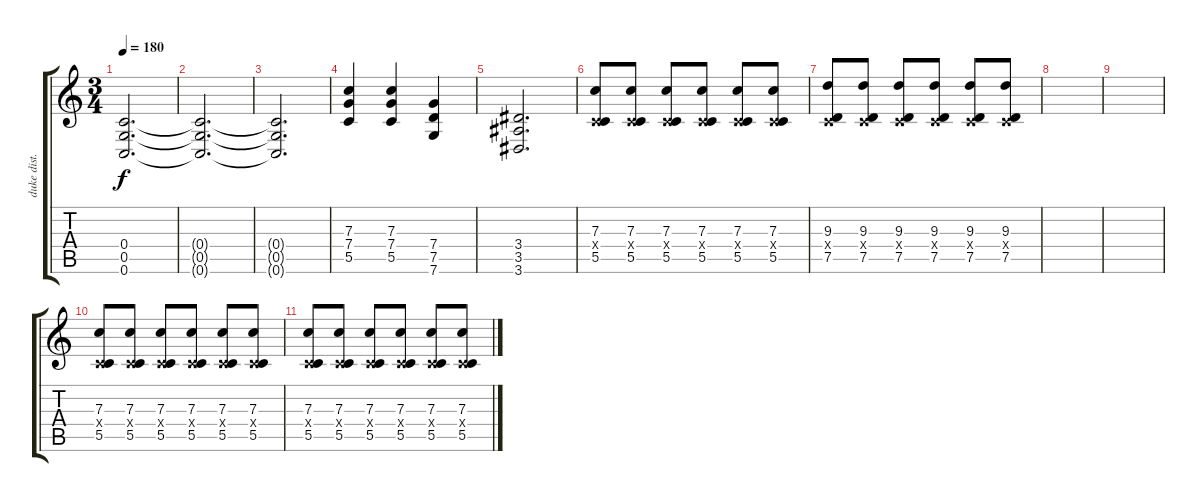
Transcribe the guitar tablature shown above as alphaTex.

\track ("duke dist." "duke dist.") {instrument distortionguitar}
\staff {score tabs}
\tuning (D4 A3 F3 C3 G2 C2) {hide}
\ts (3 4)
\tempo 180
\clef g2
\ks c
(0.4 0.5 0.6).2{d dy f} |
(0.4{t} 0.5{t} 0.6{t}).2{d} |
(0.4{t} 0.5{t} 0.6{t}).2{d} |
(7.3 7.4 5.5).4 (7.3 7.4 5.5).4 (7.4 7.5 7.6).4 |
(3.4 3.5 3.6).2{d} |
(7.3 0.4{x} 5.5).8 (7.3 0.4{x} 5.5).8 (7.3 0.4{x} 5.5).8 (7.3 0.4{x} 5.5).8 (7.3 0.4{x} 5.5).8 (7.3 0.4{x} 5.5).8 |
(9.3 0.4{x} 7.5).8 (9.3 0.4{x} 7.5).8 (9.3 0.4{x} 7.5).8 (9.3 0.4{x} 7.5).8 (9.3 0.4{x} 7.5).8 (9.3 0.4{x} 7.5).8 |
|
|
(7.3 0.4{x} 5.5).8 (7.3 0.4{x} 5.5).8 (7.3 0.4{x} 5.5).8 (7.3 0.4{x} 5.5).8 (7.3 0.4{x} 5.5).8 (7.3 0.4{x} 5.5).8 |
(7.3 0.4{x} 5.5).8 (7.3 0.4{x} 5.5).8 (7.3 0.4{x} 5.5).8 (7.3 0.4{x} 5.5).8 (7.3 0.4{x} 5.5).8 (7.3 0.4{x} 5.5).8
